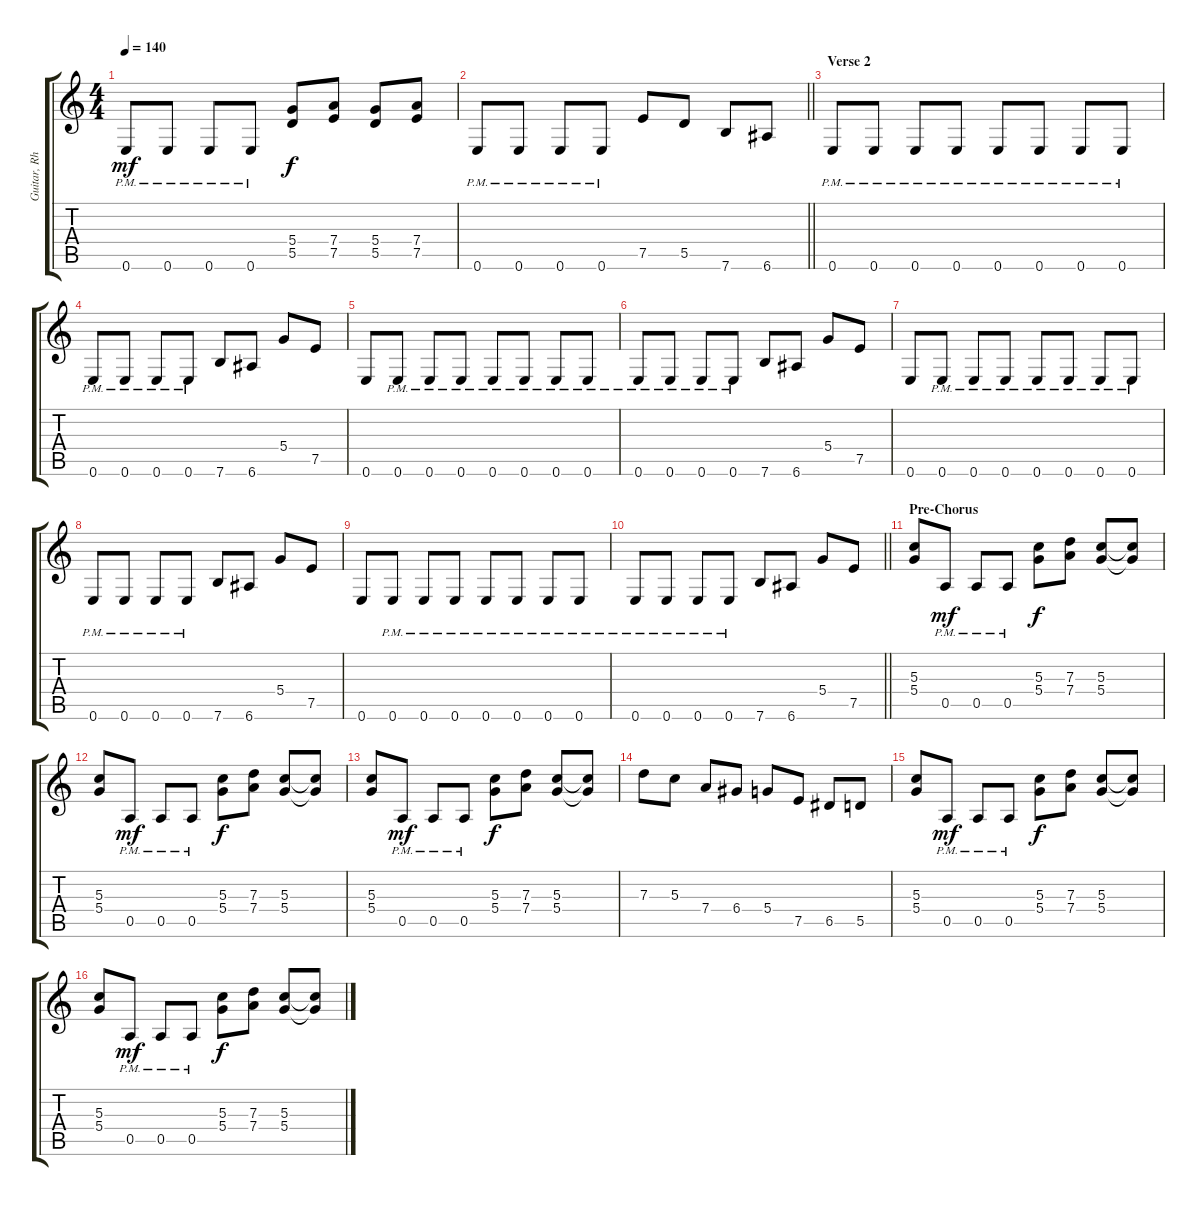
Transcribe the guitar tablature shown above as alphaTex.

\track ("Guitar, Rhythm" "Guitar, Rh") {instrument overdrivenguitar}
\staff {score tabs}
\tuning (E4 B3 G3 D3 A2 E2) {hide}
\ts (4 4)
\tempo 140
\clef g2
\ks c
0.6{pm}.8{dy mf} 0.6{pm}.8 0.6{pm}.8 0.6{pm}.8 (5.4 5.5).8{dy f} (7.4 7.5).8 (5.4 5.5).8 (7.4 7.5).8 |
\barLineRight lightlight
0.6{pm}.8 0.6{pm}.8 0.6{pm}.8 0.6{pm}.8 7.5.8 5.5.8 7.6.8 6.6.8 |
\section ("" "Verse 2")
0.6{pm}.8 0.6{pm}.8 0.6{pm}.8 0.6{pm}.8 0.6{pm}.8 0.6{pm}.8 0.6{pm}.8 0.6{pm}.8 |
0.6{pm}.8 0.6{pm}.8 0.6{pm}.8 0.6{pm}.8 7.6.8 6.6.8 5.4.8 7.5.8 |
0.6.8 0.6{pm}.8 0.6{pm}.8 0.6{pm}.8 0.6{pm}.8 0.6{pm}.8 0.6{pm}.8 0.6{pm}.8 |
0.6{pm}.8 0.6{pm}.8 0.6{pm}.8 0.6{pm}.8 7.6.8 6.6.8 5.4.8 7.5.8 |
0.6.8 0.6{pm}.8 0.6{pm}.8 0.6{pm}.8 0.6{pm}.8 0.6{pm}.8 0.6{pm}.8 0.6{pm}.8 |
0.6{pm}.8 0.6{pm}.8 0.6{pm}.8 0.6{pm}.8 7.6.8 6.6.8 5.4.8 7.5.8 |
0.6.8 0.6{pm}.8 0.6{pm}.8 0.6{pm}.8 0.6{pm}.8 0.6{pm}.8 0.6{pm}.8 0.6{pm}.8 |
\barLineRight lightlight
0.6{pm}.8 0.6{pm}.8 0.6{pm}.8 0.6{pm}.8 7.6.8 6.6.8 5.4.8 7.5.8 |
\section ("" "Pre-Chorus")
(5.3 5.4).8 0.5{pm}.8{dy mf} 0.5{pm}.8 0.5{pm}.8 (5.3 5.4).8{dy f} (7.3 7.4).8 (5.3 5.4).8 (5.3{t} 5.4{t}).8 |
(5.3 5.4).8 0.5{pm}.8{dy mf} 0.5{pm}.8 0.5{pm}.8 (5.3 5.4).8{dy f} (7.3 7.4).8 (5.3 5.4).8 (5.3{t} 5.4{t}).8 |
(5.3 5.4).8 0.5{pm}.8{dy mf} 0.5{pm}.8 0.5{pm}.8 (5.3 5.4).8{dy f} (7.3 7.4).8 (5.3 5.4).8 (5.3{t} 5.4{t}).8 |
7.3.8 5.3.8 7.4.8 6.4.8 5.4.8 7.5.8 6.5.8 5.5.8 |
(5.3 5.4).8 0.5{pm}.8{dy mf} 0.5{pm}.8 0.5{pm}.8 (5.3 5.4).8{dy f} (7.3 7.4).8 (5.3 5.4).8 (5.3{t} 5.4{t}).8 |
(5.3 5.4).8 0.5{pm}.8{dy mf} 0.5{pm}.8 0.5{pm}.8 (5.3 5.4).8{dy f} (7.3 7.4).8 (5.3 5.4).8 (5.3{t} 5.4{t}).8
